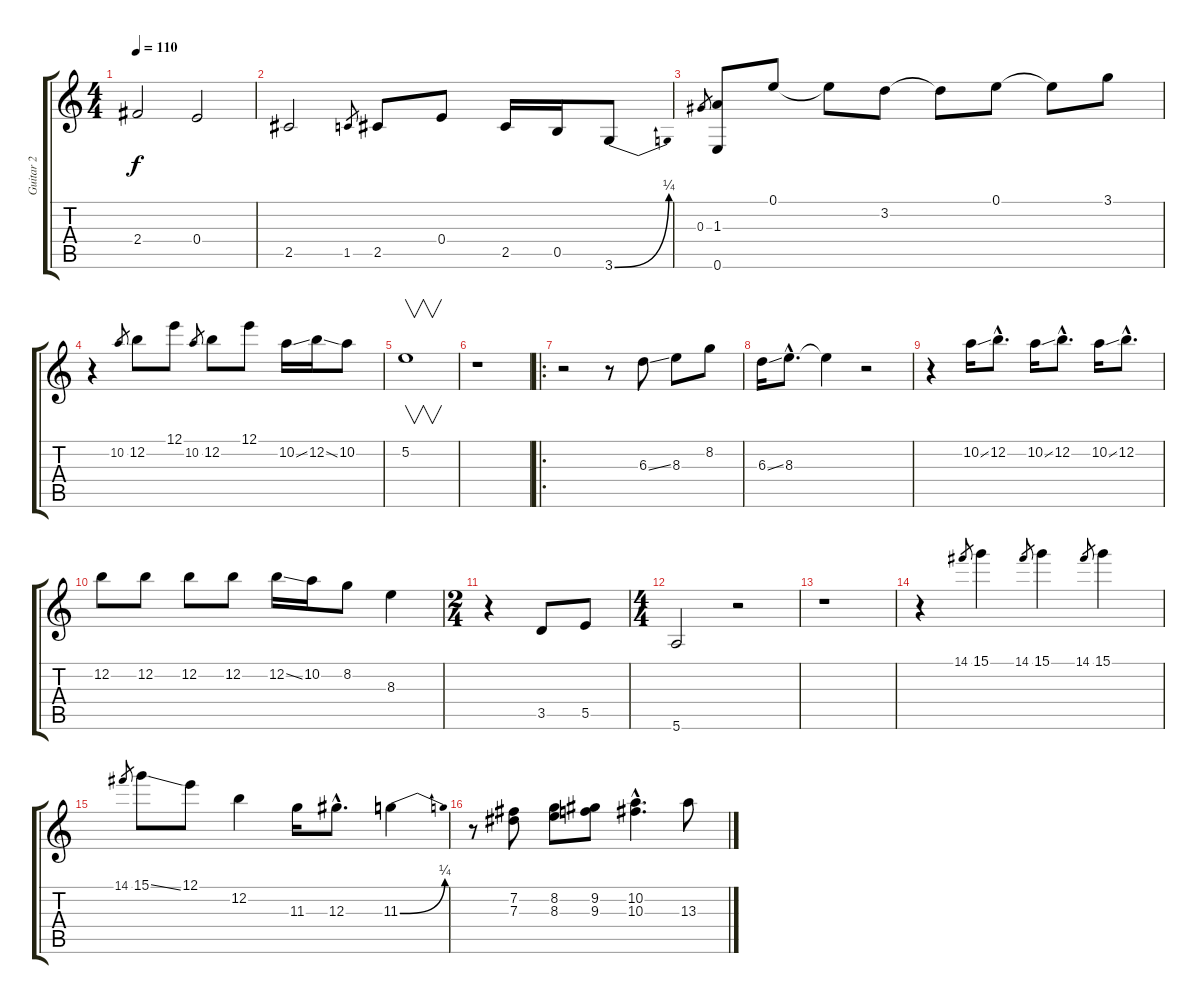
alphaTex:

\track ("Guitar 2" "Guitar 2") {instrument electricguitarclean}
\staff {score tabs}
\tuning (E4 B3 Ab3 E3 B2 E2) {hide}
\ts (4 4)
\tempo 110
\clef g2
\ks c
2.4.2{dy f instrument electricguitarclean} 0.4.2 |
2.5.2 1.5.8{gr} 2.5.8 0.4.8 2.5.16 0.5.16 3.6{be (bend 0 0 60 1)}.8 |
0.3.8{gr} (1.3 0.6).8 0.1.8 0.1{t}.8 3.2.8 3.2{t}.8 0.1.8 0.1{t}.8 3.1.8 |
r.4 10.2.8{gr} 12.2.8 12.1.8 10.2.8{gr} 12.2.8 12.1.8 10.2{ss}.16 12.2{ss}.16 10.2.8 |
5.2.1{v} |
r.1 |
\ro
r.2 r.8 6.3{ss}.8 8.3.8 8.2.8 |
6.3{ss}.16 8.3{hac}.8{d} 8.3{t}.4 r.2 |
r.4 10.2{ss}.16 12.2{hac}.8{d} 10.2{ss}.16 12.2{hac}.8{d} 10.2{ss}.16 12.2{hac}.8{d} |
12.2.8 12.2.8 12.2.8 12.2.8 12.2{ss}.16 10.2.16 8.2.8 8.3.4 |
\ts (2 4)
r.4 3.5.8 5.5.8 |
\ts (4 4)
5.6.2 r.2 |
r.1 |
r.4 14.1.8{gr} 15.1.4 14.1.8{gr} 15.1.4 14.1.8{gr} 15.1.4 |
14.1.8{gr} 15.1{ss}.8 12.1.8 12.2.4 11.3.16 12.3{hac}.8{d} 11.3{be (bend 0 0 60 1)}.4 |
r.8 (7.2 7.3).8 (8.2 8.3).8 (9.2 9.3).8 (10.2{hac} 10.3{hac}).4{d} 13.3{ss}.8
